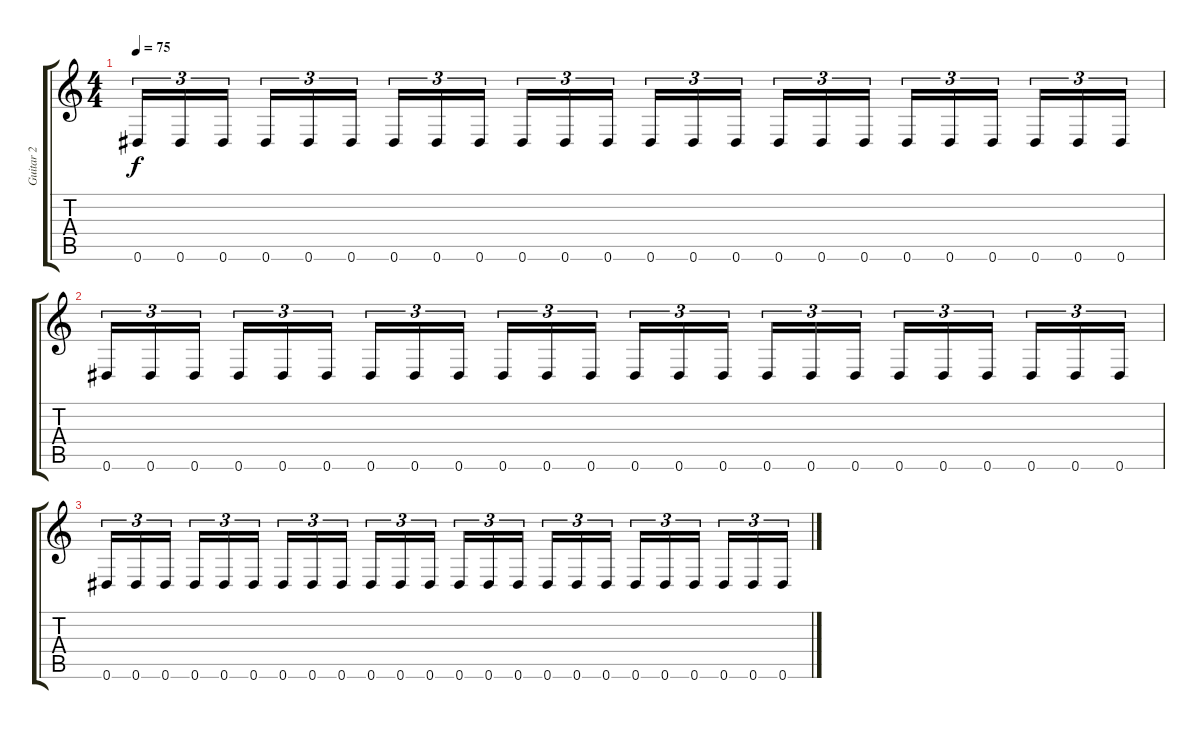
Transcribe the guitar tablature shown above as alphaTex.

\track ("Guitar 2" "Guitar 2") {instrument distortionguitar}
\staff {score tabs}
\tuning (Eb4 Bb3 Gb3 Db3 Ab2 Eb2) {hide}
\ts (4 4)
\tempo 75
\clef g2
\ks c
0.6.16{tu (3 2) dy f} 0.6.16{tu (3 2)} 0.6.16{tu (3 2)} 0.6.16{tu (3 2)} 0.6.16{tu (3 2)} 0.6.16{tu (3 2)} 0.6.16{tu (3 2)} 0.6.16{tu (3 2)} 0.6.16{tu (3 2)} 0.6.16{tu (3 2)} 0.6.16{tu (3 2)} 0.6.16{tu (3 2)} 0.6.16{tu (3 2)} 0.6.16{tu (3 2)} 0.6.16{tu (3 2)} 0.6.16{tu (3 2)} 0.6.16{tu (3 2)} 0.6.16{tu (3 2)} 0.6.16{tu (3 2)} 0.6.16{tu (3 2)} 0.6.16{tu (3 2)} 0.6.16{tu (3 2)} 0.6.16{tu (3 2)} 0.6.16{tu (3 2)} |
0.6.16{tu (3 2)} 0.6.16{tu (3 2)} 0.6.16{tu (3 2)} 0.6.16{tu (3 2)} 0.6.16{tu (3 2)} 0.6.16{tu (3 2)} 0.6.16{tu (3 2)} 0.6.16{tu (3 2)} 0.6.16{tu (3 2)} 0.6.16{tu (3 2)} 0.6.16{tu (3 2)} 0.6.16{tu (3 2)} 0.6.16{tu (3 2)} 0.6.16{tu (3 2)} 0.6.16{tu (3 2)} 0.6.16{tu (3 2)} 0.6.16{tu (3 2)} 0.6.16{tu (3 2)} 0.6.16{tu (3 2)} 0.6.16{tu (3 2)} 0.6.16{tu (3 2)} 0.6.16{tu (3 2)} 0.6.16{tu (3 2)} 0.6.16{tu (3 2)} |
0.6.16{tu (3 2)} 0.6.16{tu (3 2)} 0.6.16{tu (3 2)} 0.6.16{tu (3 2)} 0.6.16{tu (3 2)} 0.6.16{tu (3 2)} 0.6.16{tu (3 2)} 0.6.16{tu (3 2)} 0.6.16{tu (3 2)} 0.6.16{tu (3 2)} 0.6.16{tu (3 2)} 0.6.16{tu (3 2)} 0.6.16{tu (3 2)} 0.6.16{tu (3 2)} 0.6.16{tu (3 2)} 0.6.16{tu (3 2)} 0.6.16{tu (3 2)} 0.6.16{tu (3 2)} 0.6.16{tu (3 2)} 0.6.16{tu (3 2)} 0.6.16{tu (3 2)} 0.6.16{tu (3 2)} 0.6.16{tu (3 2)} 0.6.16{tu (3 2)}
